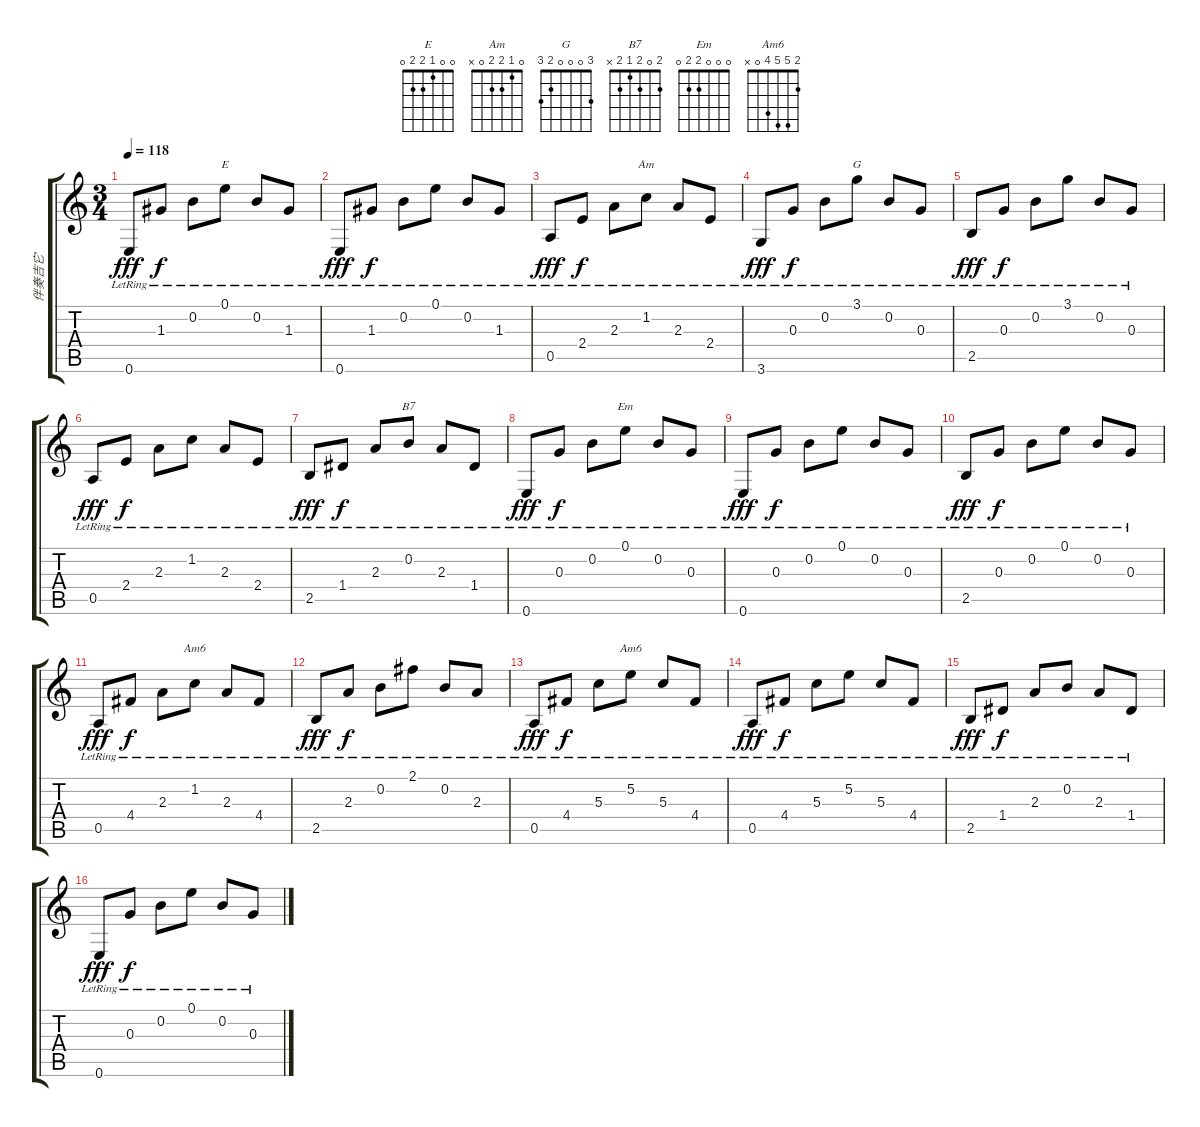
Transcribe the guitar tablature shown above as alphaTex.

\track ("伴奏吉它" "伴奏吉它") {instrument acousticguitarnylon}
\staff {score tabs}
\tuning (E4 B3 G3 D3 A2 E2) {hide}
\chord ("E" 0 0 1 2 2 0)
\chord ("Am" 0 1 2 2 0 x)
\chord ("G" 3 0 0 0 2 3)
\chord ("B7" 2 0 2 1 2 x)
\chord ("Em" 0 0 0 2 2 0)
\chord ("Am6" 0 1 2 4 0 x)
\chord ("Am6" 2 5 5 4 0 x)
\ts (3 4)
\tempo 118
\clef g2
\ks c
0.6{lr}.8{dy fff} 1.3{lr}.8{dy f} 0.2{lr}.8 0.1{lr}.8{ch "E"} 0.2{lr}.8 1.3{lr}.8 |
0.6{lr}.8{dy fff} 1.3{lr}.8{dy f} 0.2{lr}.8 0.1{lr}.8 0.2{lr}.8 1.3{lr}.8 |
0.5{lr}.8{dy fff} 2.4{lr}.8{dy f} 2.3{lr}.8 1.2{lr}.8{ch "Am"} 2.3{lr}.8 2.4{lr}.8 |
3.6{lr}.8{dy fff} 0.3{lr}.8{dy f} 0.2{lr}.8 3.1{lr}.8{ch "G"} 0.2{lr}.8 0.3{lr}.8 |
2.5{lr}.8{dy fff} 0.3{lr}.8{dy f} 0.2{lr}.8 3.1{lr}.8 0.2{lr}.8 0.3{lr}.8 |
0.5{lr}.8{dy fff} 2.4{lr}.8{dy f} 2.3{lr}.8 1.2{lr}.8 2.3{lr}.8 2.4{lr}.8 |
2.5{lr}.8{dy fff} 1.4{lr}.8{dy f} 2.3{lr}.8 0.2{lr}.8{ch "B7"} 2.3{lr}.8 1.4{lr}.8 |
0.6{lr}.8{dy fff} 0.3{lr}.8{dy f} 0.2{lr}.8 0.1{lr}.8{ch "Em"} 0.2{lr}.8 0.3{lr}.8 |
0.6{lr}.8{dy fff} 0.3{lr}.8{dy f} 0.2{lr}.8 0.1{lr}.8 0.2{lr}.8 0.3{lr}.8 |
2.5{lr}.8{dy fff} 0.3{lr}.8{dy f} 0.2{lr}.8 0.1{lr}.8 0.2{lr}.8 0.3{lr}.8 |
0.5{lr}.8{dy fff} 4.4{lr}.8{dy f} 2.3{lr}.8 1.2{lr}.8{ch "Am6"} 2.3{lr}.8 4.4{lr}.8 |
2.5{lr}.8{dy fff} 2.3{lr}.8{dy f} 0.2{lr}.8 2.1{lr}.8 0.2{lr}.8 2.3{lr}.8 |
0.5{lr}.8{dy fff} 4.4{lr}.8{dy f} 5.3{lr}.8 5.2{lr}.8{ch "Am6"} 5.3{lr}.8 4.4{lr}.8 |
0.5{lr}.8{dy fff} 4.4{lr}.8{dy f} 5.3{lr}.8 5.2{lr}.8 5.3{lr}.8 4.4{lr}.8 |
2.5{lr}.8{dy fff} 1.4{lr}.8{dy f} 2.3{lr}.8 0.2{lr}.8 2.3{lr}.8 1.4{lr}.8 |
0.6{lr}.8{dy fff} 0.3{lr}.8{dy f} 0.2{lr}.8 0.1{lr}.8 0.2{lr}.8 0.3{lr}.8
